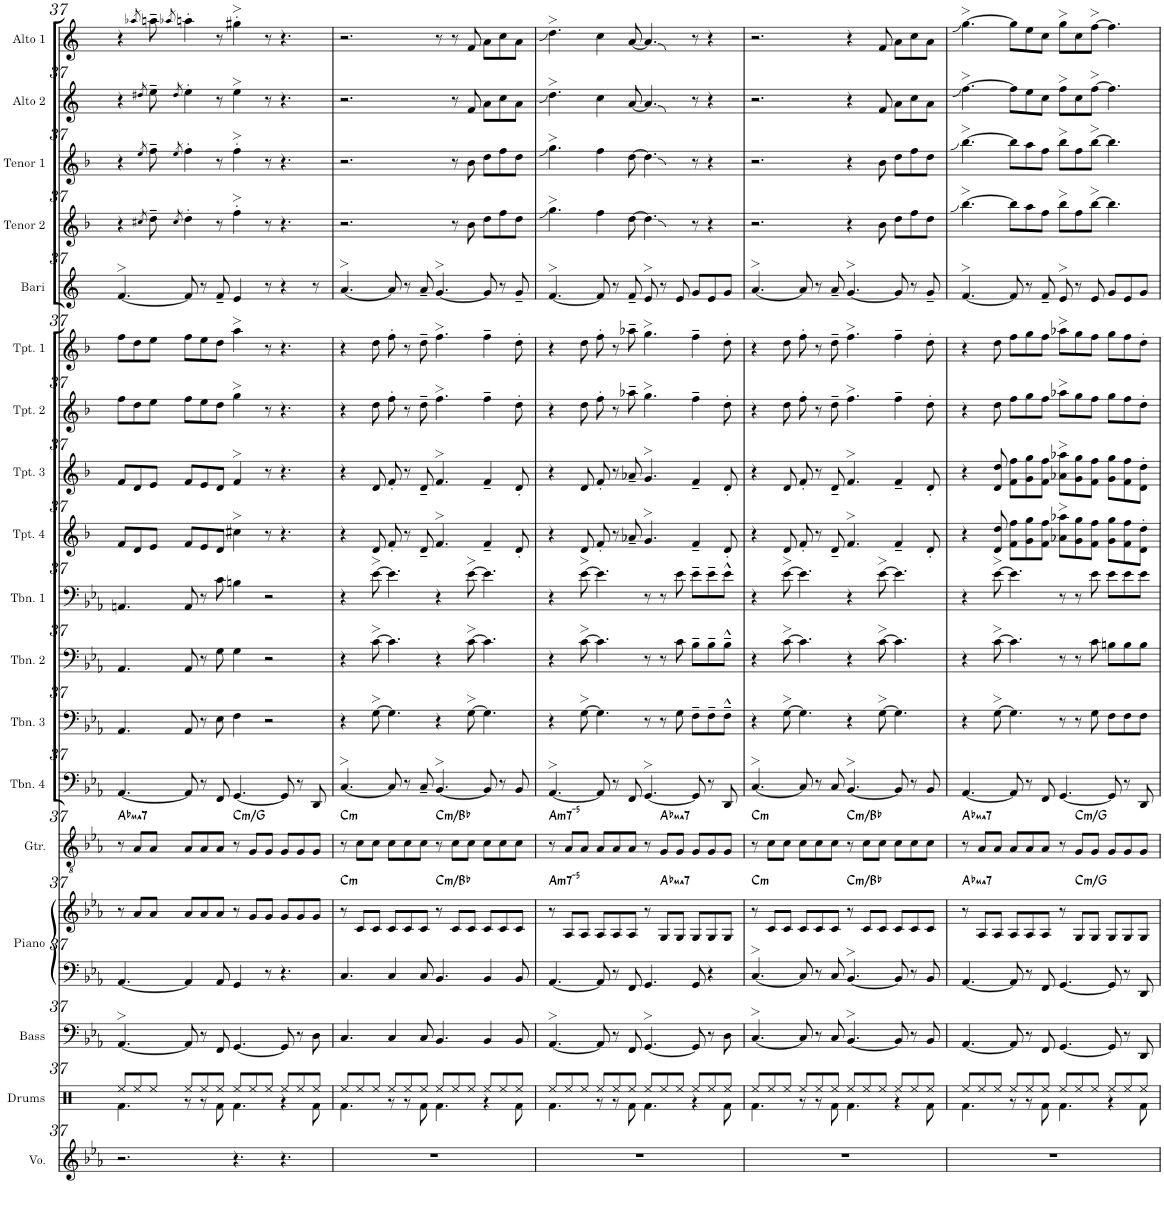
**kern	**kern	**kern	**kern	**kern	**harte	**kern	**harte	**kern	**kern	**kern	**kern	**kern	**kern	**kern	**kern	**kern	**kern	**kern	**kern	**kern
*part18	*part17	*part16	*part15	*part15	*part15	*part14	*part14	*part13	*part12	*part11	*part10	*part9	*part8	*part7	*part6	*part5	*part4	*part3	*part2	*part1
*staff19	*staff18	*staff17	*staff16	*staff15	*	*staff14	*	*staff13	*staff12	*staff11	*staff10	*staff9	*staff8	*staff7	*staff6	*staff5	*staff4	*staff3	*staff2	*staff1
*I"Voice	*I"Drums	*I"Bass	*I"Piano	*	*	*I"Guitar	*	*I"Trombone 4	*I"Trombone 3	*I"Trombone 2	*I"Trombone 1	*I"Trumpet 4	*I"Trumpet 3	*I"Trumpet 2	*I"Trumpet 1	*I"Baritone Sax	*I"Tenor Sax 2	*I"Tenor Sax 1	*I"Alto Sax 2	*I"Alto Sax 1
*I'Vo.	*I'Drums	*I'Bass	*I'Piano	*	*	*I'Gtr.	*	*I'Tbn. 4	*I'Tbn. 3	*I'Tbn. 2	*I'Tbn. 1	*I'Tpt. 4	*I'Tpt. 3	*I'Tpt. 2	*I'Tpt. 1	*I'Bari	*I'Tenor 2	*I'Tenor 1	*I'Alto 2	*I'Alto 1
!!LO:PB:g=z
*clefG2	*clefX	*clefF4	*clefF4	*clefG2	*	*clefGv2	*	*clefF4	*clefF4	*clefF4	*clefF4	*clefG2	*clefG2	*clefG2	*clefG2	*clefG2	*clefG2	*clefG2	*clefG2	*clefG2
*	*	*Trd7c12	*	*	*	*	*	*	*	*	*	*Trd1c2	*Trd1c2	*Trd1c2	*Trd1c2	*Trd12c21	*Trd8c14	*Trd8c14	*Trd5c9	*Trd5c9
*k[b-e-a-]	*k[]	*k[b-e-a-]	*k[b-e-a-]	*k[b-e-a-]	*	*k[b-e-a-]	*	*k[b-e-a-]	*k[b-e-a-]	*k[b-e-a-]	*k[b-e-a-]	*k[b-]	*k[b-]	*k[b-]	*k[b-]	*k[]	*k[b-]	*k[b-]	*k[]	*k[]
*M12/8	*M12/8	*M12/8	*M12/8	*M12/8	*	*M12/8	*	*M12/8	*M12/8	*M12/8	*M12/8	*M12/8	*M12/8	*M12/8	*M12/8	*M12/8	*M12/8	*M12/8	*M12/8	*M12/8
=37	=37	=37	=37	=37	=37	=37	=37	=37	=37	=37	=37	=37	=37	=37	=37	=37	=37	=37	=37	=37
*	*^	*	*	*	*	*	*	*	*	*	*	*	*	*	*	*	*	*	*	*
!	!	!	!	!	!	!	!	!LO:H:kt=ma7	!	!	!	!	!	!	!	!	!	!	!	!	!
2.r	8Ree/L	4.Rf\	[4.AA->/	[4.AA-/	8r	.	8r	Ab:maj7	[4.AA-/	4.AA-/	4.AA-/	4.AAn/	8f/L	8f/L	8ff\L	8ff\L	[4.f>/	4r	4r	4r	4r
.	8Ree/	.	.	.	8a-/L	.	8A-/L	.	.	.	.	.	8d/	8d/	8dd\	8dd\	.	.	.	.	.
.	.	.	.	.	.	.	.	.	.	.	.	.	.	.	.	.	.	8qcc#X/	8qee/	8qdd#X/	8qaa-X/
.	8Ree/J	.	.	.	8a-/J	.	8A-/J	.	.	.	.	.	8e/J	8e/J	8ee\J	8ee\J	.	8dd~\	8ff~\	8ee~\	8aan~\
.	.	.	.	.	.	.	.	.	.	.	.	.	.	.	.	.	.	8qcc#/	8qee/	8qdd#/	8qaa-X/
.	8Ree/L	8r	8AA-/]	4AA-/]	8a-/L	.	8A-/L	.	8AA-/]	8AA-/	8AA-/	8AA/	8f/L	8f/L	8ff\L	8ff\L	8f/]	4dd'\	4ff'\	4ee'\	4aan'\
.	8Ree/	8r	8r	.	8a-/	.	8A-/	.	8r	8r	8r	8r	8e/	8e/	8ee\	8ee\	8r	.	.	.	.
.	8Ree/J	8Rf\	8FF/	8AA-/	8a-/J	.	8A-/J	.	8FF/	8E-\	8G\	8c\	8d/J	8d/J	8dd\J	8dd\J	8f~/	8r	8r	8r	8r
!	!	!	!	!	!	!	!	!LO:H:kt=m	!	!	!	!	!	!	!	!	!	!	!	!	!
4.r	8Ree/L	4.Rf\	[4.GG/	4GG/	8r	.	8r	C:min/5	[4.GG/	4F\	4G\	4Bn\	4cc#X>\	4f>/	4gg>\	4aa>\	4e/	4ff'>\	4ff'>\	4ee>\	4gg#X'>\
.	8Ree/	.	.	.	8g/L	.	8G/L	.	.	.	.	.	.	.	.	.	.	.	.	.	.
.	8Ree/J	.	.	8r	8g/J	.	8G/J	.	.	2r	2r	2r	8r	8r	8r	8r	8r	8r	8r	8r	8r
4.r	8Ree/L	4r	8GG/]	4.r	8g/L	.	8G/L	.	8GG/]	.	.	.	4.r	4.r	4.r	4.r	4r	4.r	4.r	4.r	4.r
.	8Ree/	.	8r	.	8g/	.	8G/	.	8r	.	.	.	.	.	.	.	.	.	.	.	.
.	8Ree/J	8Rf\	8D\	.	8g/J	.	8G/J	.	8DD/	.	.	.	.	.	.	.	8r	.	.	.	.
=38	=38	=38	=38	=38	=38	=38	=38	=38	=38	=38	=38	=38	=38	=38	=38	=38	=38	=38	=38	=38	=38
!	!	!	!	!	!	!LO:H:kt=m	!	!LO:H:kt=m	!	!	!	!	!	!	!	!	!	!	!	!	!
1.r	8Ree/L	4.Rf\	4.C/	4.C/	8r	C:min	8r	C:min	[4.C>/	4r	4r	4r	4r	4r	4r	4r	[4.a>/	2.r	2.r	2.r	2.r
.	8Ree/	.	.	.	8c/L	.	8c\L	.	.	.	.	.	.	.	.	.	.	.	.	.	.
.	8Ree/J	.	.	.	8c/J	.	8c\J	.	.	[8G>\	[8c>\	[8e->\	8d/	8d/	8dd\	8dd\	.	.	.	.	.
.	8Ree/L	8r	4C/	4C/	8c/L	.	8c\L	.	8C/]	4.G\]	4.c\]	4.e-\]	8f'/	8f'/	8ff'\	8ff'\	8a/]	.	.	.	.
.	8Ree/	8r	.	.	8c/	.	8c\	.	8r	.	.	.	8r	8r	8r	8r	8r	.	.	.	.
.	8Ree/J	8Rf\	8C/	8C/	8c/J	.	8c\J	.	8C~/	.	.	.	8d~/	8d~/	8dd~\	8dd~\	8a~/	.	.	.	.
!	!	!	!	!	!	!LO:H:kt=m	!	!LO:H:kt=m	!	!	!	!	!	!	!	!	!	!	!	!	!
.	8Ree/L	4.Rf\	4.BB-/	4.BB-/	8r	C:min/b7	8r	C:min/b7	[4.BB->/	4r	4r	4r	4.f>/	4.f>/	4.ff>\	4.ff>\	[4.g>/	8ryy	8ryy	8ryy	8r
.	8Ree/	.	.	.	8c/L	.	8c\L	.	.	.	.	.	.	.	.	.	.	8r	8r	8r	8r
.	8Ree/J	.	.	.	8c/J	.	8c\J	.	.	[8G>\	[8c>\	[8e->\	.	.	.	.	.	8b-\	8b-\	8f/	8f/
.	8Ree/L	4r	4BB-/	4BB-/	8c/L	.	8c\L	.	8BB-/]	4.G\]	4.c\]	4.e-\]	4f~/	4f~/	4ff~\	4ff~\	8g/]	8dd\L	8dd\L	8a\L	8a\L
.	8Ree/	.	.	.	8c/	.	8c\	.	8r	.	.	.	.	.	.	.	8r	8ff\	8ff\	8cc\	8cc\
.	8Ree/J	8Rf\	8BB-/	8BB-/	8c/J	.	8c\J	.	8BB-/	.	.	.	8d'/	8d'/	8dd'\	8dd'\	8g~/	8dd\J	8dd\J	8a\J	8a\J
=39	=39	=39	=39	=39	=39	=39	=39	=39	=39	=39	=39	=39	=39	=39	=39	=39	=39	=39	=39	=39	=39
!	!	!	!	!	!	!LO:H:kt=m7-5	!	!LO:H:kt=m7-5	!	!	!	!	!	!	!	!	!	!	!	!	!
1.r	8Ree/L	4.Rf\	[4.AA->/	[4.AA-/	8r	A:hdim7	8r	A:hdim7	[4.AA->/	4r	4r	4r	4r	4r	4r	4r	[4.f>/	4.gg>\	4.gg>\	4.dd>\	4.dd>\
.	8Ree/	.	.	.	8A-/L	.	8A-/L	.	.	.	.	.	.	.	.	.	.	.	.	.	.
.	8Ree/J	.	.	.	8A-/J	.	8A-/J	.	.	[8G>\	[8c>\	[8e->\	8d/	8d/	8dd\	8dd\	.	.	.	.	.
.	8Ree/L	8r	8AA-/]	8AA-/]	8A-/L	.	8A-/L	.	8AA-/]	4.G\]	4.c\]	4.e-\]	8f'/	8f'/	8ff'\	8ff'\	8f/]	4ff\	4ff\	4cc\	4cc\
.	8Ree/	8r	8r	8r	8A-/	.	8A-/	.	8r	.	.	.	8r	8r	8r	8r	8r	.	.	.	.
.	8Ree/J	8Rf\	8FF/	8FF/	8A-/J	.	8A-/J	.	8FF/	.	.	.	8a-X~/	8a-X~/	8aa-X~\	8aa-X~\	8f~/	[8dd\	[8dd\	[8a/	[8a/
.	8Ree/L	4.Rf\	[4.GG>/	4.GG/	8r	.	8r	.	[4.GG>/	8r	8r	8r	4.g>/	4.g>/	4.gg>\	4.gg>\	8e>/	4.dd\]	4.dd\]	4.a/]	4.a/]
!	!	!	!	!	!	!LO:H:kt=ma7	!	!LO:H:kt=ma7	!	!	!	!	!	!	!	!	!	!	!	!	!
.	8Ree/	.	.	.	8G/L	Ab:maj7	8G/L	Ab:maj7	.	8r	8r	8r	.	.	.	.	8r	.	.	.	.
.	8Ree/J	.	.	.	8G/J	.	8G/J	.	.	8G\	8c\	8e-\	.	.	.	.	8e/	.	.	.	.
.	8Ree/L	4r	8GG/]	8GG/	8G/L	.	8G/L	.	8GG/]	8F~\L	8B-~\L	8e-~\L	4f~/	4f~/	4ff~\	4ff~\	8g/L	8r	8r	8r	8r
.	8Ree/	.	8r	4r	8G/	.	8G/	.	8r	8F~\	8B-~\	8e-~\	.	.	.	.	8e/	4r	4r	4r	4r
.	8Ree/J	8Rf\	8D\	.	8G/J	.	8G/J	.	8DD/	8F~^^\J	8B-~^^\J	8e-^^\J	8d'/	8d'/	8dd'\	8dd'\	8g/J	.	.	.	.
=40	=40	=40	=40	=40	=40	=40	=40	=40	=40	=40	=40	=40	=40	=40	=40	=40	=40	=40	=40	=40	=40
!	!	!	!	!	!	!LO:H:kt=m	!	!LO:H:kt=m	!	!	!	!	!	!	!	!	!	!	!	!	!
1.r	8Ree/L	4.Rf\	[4.C>/	[4.C>/	8r	C:min	8r	C:min	[4.C>/	4r	4r	4r	4r	4r	4r	4r	[4.a>/	2.r	2.r	2.r	2.r
.	8Ree/	.	.	.	8c/L	.	8c\L	.	.	.	.	.	.	.	.	.	.	.	.	.	.
.	8Ree/J	.	.	.	8c/J	.	8c\J	.	.	[8G>\	[8c>\	[8e->\	8d/	8d/	8dd\	8dd\	.	.	.	.	.
.	8Ree/L	8r	8C/]	8C/]	8c/L	.	8c\L	.	8C/]	4.G\]	4.c\]	4.e-\]	8f'/	8f'/	8ff'\	8ff'\	8a/]	.	.	.	.
.	8Ree/	8r	8r	8r	8c/	.	8c\	.	8r	.	.	.	8r	8r	8r	8r	8r	.	.	.	.
.	8Ree/J	8Rf\	8C/	8C/	8c/J	.	8c\J	.	8C/	.	.	.	8d~/	8d~/	8dd~\	8dd~\	8a~/	.	.	.	.
!	!	!	!	!	!	!LO:H:kt=m	!	!LO:H:kt=m	!	!	!	!	!	!	!	!	!	!	!	!	!
.	8Ree/L	4.Rf\	[4.BB->/	[4.BB->/	8r	C:min/b7	8r	C:min/b7	[4.BB->/	4r	4r	4r	4.f>/	4.f>/	4.ff>\	4.ff>\	[4.g>/	4r	4r	4r	4r
.	8Ree/	.	.	.	8c/L	.	8c\L	.	.	.	.	.	.	.	.	.	.	.	.	.	.
.	8Ree/J	.	.	.	8c/J	.	8c\J	.	.	[8G>\	[8c>\	[8e->\	.	.	.	.	.	8b-\	8b-\	8f/	8f/
.	8Ree/L	4r	8BB-/]	8BB-/]	8c/L	.	8c\L	.	8BB-/]	4.G\]	4.c\]	4.e-\]	4f~/	4f~/	4ff~\	4ff~\	8g/]	8dd\L	8dd\L	8a\L	8a\L
.	8Ree/	.	8r	8r	8c/	.	8c\	.	8r	.	.	.	.	.	.	.	8r	8ff\	8ff\	8cc\	8cc\
.	8Ree/J	8Rf\	8BB-/	8BB-/	8c/J	.	8c\J	.	8BB-/	.	.	.	8d'/	8d'/	8dd'\	8dd'\	8g~/	8dd\J	8dd\J	8a\J	8a\J
=41	=41	=41	=41	=41	=41	=41	=41	=41	=41	=41	=41	=41	=41	=41	=41	=41	=41	=41	=41	=41	=41
!	!	!	!	!	!	!LO:H:kt=ma7	!	!LO:H:kt=ma7	!	!	!	!	!	!	!	!	!	!	!	!	!
1.r	8Ree/L	4.Rf\	[4.AA-/	[4.AA-/	8r	Ab:maj7	8r	Ab:maj7	[4.AA-/	4r	4r	4r	4r	4r	4r	4r	[4.f>/	[4.bb->\	[4.bb->\	[4.ff>\	[4.gg>\
.	8Ree/	.	.	.	8A-/L	.	8A-/L	.	.	.	.	.	.	.	.	.	.	.	.	.	.
.	8Ree/J	.	.	.	8A-/J	.	8A-/J	.	.	[8G>\	[8c>\	[8e->\	8d/ 8dd/	8d/ 8dd/	8dd\	8dd\	.	.	.	.	.
.	8Ree/L	8r	8AA-/]	8AA-/]	8A-/L	.	8A-/L	.	8AA-/]	4.G\]	4.c\]	4.e-\]	8f\ 8ff\L	8f\ 8ff\L	8ff\L	8ff\L	8f/]	8bb-\L]	8bb-\L]	8ff\L]	8gg\L]
.	8Ree/	8r	8r	8r	8A-/	.	8A-/	.	8r	.	.	.	8g\ 8gg\	8g\ 8gg\	8gg\	8gg\	8r	8aa\	8aa\	8ee\	8ee\
.	8Ree/J	8Rf\	8FF/	8FF/	8A-/J	.	8A-/J	.	8FF/	.	.	.	8f\ 8ff\J	8f\ 8ff\J	8ff\J	8ff\J	8f~/	8ff\J	8ff\J	8cc\J	8cc\J
.	8Ree/L	4.Rf\	[4.GG/	[4.GG/	8r	.	8r	.	[4.GG/	8r	8r	8r	8a-X\> 8aa-X\>L	8a-X\> 8aa-X\>L	8aa-X>\L	8aa-X>\L	8e>/	8bb->\L	8bb->\L	8ff>\L	8gg>\L
!	!	!	!	!	!	!LO:H:kt=m	!	!LO:H:kt=m	!	!	!	!	!	!	!	!	!	!	!	!	!
.	8Ree/	.	.	.	8G/L	C:min/5	8G/L	C:min/5	.	8r	8r	8r	8g\ 8gg\	8g\ 8gg\	8gg\	8gg\	8r	8ff\	8ff\	8cc\	8cc\
.	8Ree/J	.	.	.	8G/J	.	8G/J	.	.	8G\	8c\	8e-\	8f\ 8ff\J	8f\ 8ff\J	8ff\J	8ff\J	8e/	[8bb->\J	[8bb->\J	[8ff>\J	[8ff>\J
.	8Ree/L	4r	8GG/]	8GG/]	8G/L	.	8G/L	.	8GG/]	8F\L	8Bn\L	8e-\L	8g\ 8gg\L	8g\ 8gg\L	8gg\L	8gg\L	8g/L	4.bb-\]	4.bb-\]	4.ff\]	4.ff\]
.	8Ree/	.	8r	8r	8G/	.	8G/	.	8r	8F\	8B\	8e-\	8f\ 8ff\	8f\ 8ff\	8ff\	8ff\	8e/	.	.	.	.
.	8Ree/J	8Rf\	8DD/	8DD/	8G/J	.	8G/J	.	8DD/	8F\J	8B\J	8e-\J	8d\' 8dd\'J	8d\' 8dd\'J	8dd'\J	8dd'\J	8g/J	.	.	.	.
*	*v	*v	*	*	*	*	*	*	*	*	*	*	*	*	*	*	*	*	*	*	*
=	=	=	=	=	=	=	=	=	=	=	=	=	=	=	=	=	=	=	=	=
*-	*-	*-	*-	*-	*-	*-	*-	*-	*-	*-	*-	*-	*-	*-	*-	*-	*-	*-	*-	*-
